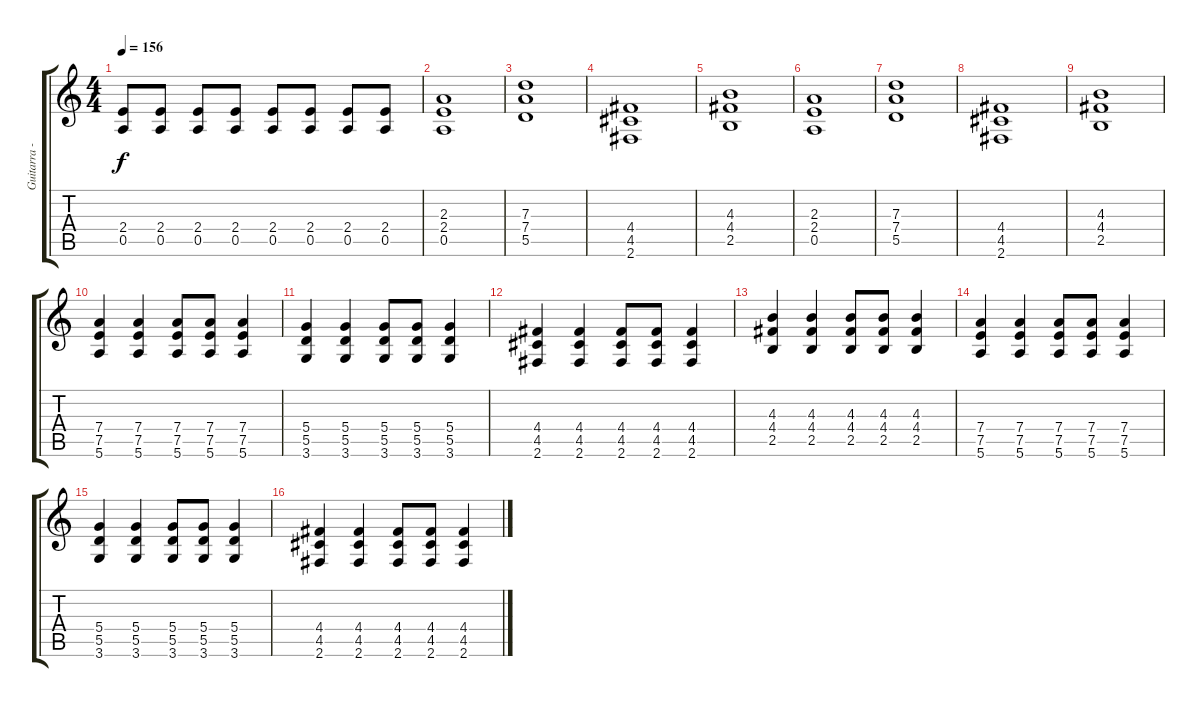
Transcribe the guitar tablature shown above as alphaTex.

\track ("Guitarra - Zé Pedro" "Guitarra -") {instrument distortionguitar}
\staff {score tabs}
\tuning (E4 B3 G3 D3 A2 E2) {hide}
\ts (4 4)
\tempo 156
\clef g2
\ks c
(2.4 0.5).8{dy f} (2.4 0.5).8 (2.4 0.5).8 (2.4 0.5).8 (2.4 0.5).8 (2.4 0.5).8 (2.4 0.5).8 (2.4 0.5).8 |
(2.3 2.4 0.5).1 |
(7.3 7.4 5.5).1 |
(4.4 4.5 2.6).1 |
(4.3 4.4 2.5).1 |
(2.3 2.4 0.5).1 |
(7.3 7.4 5.5).1 |
(4.4 4.5 2.6).1 |
(4.3 4.4 2.5).1 |
(7.4 7.5 5.6).4 (7.4 7.5 5.6).4 (7.4 7.5 5.6).8 (7.4 7.5 5.6).8 (7.4 7.5 5.6).4 |
(5.4 5.5 3.6).4 (5.4 5.5 3.6).4 (5.4 5.5 3.6).8 (5.4 5.5 3.6).8 (5.4 5.5 3.6).4 |
(4.4 4.5 2.6).4 (4.4 4.5 2.6).4 (4.4 4.5 2.6).8 (4.4 4.5 2.6).8 (4.4 4.5 2.6).4 |
(4.3 4.4 2.5).4 (4.3 4.4 2.5).4 (4.3 4.4 2.5).8 (4.3 4.4 2.5).8 (4.3 4.4 2.5).4 |
(7.4 7.5 5.6).4 (7.4 7.5 5.6).4 (7.4 7.5 5.6).8 (7.4 7.5 5.6).8 (7.4 7.5 5.6).4 |
(5.4 5.5 3.6).4 (5.4 5.5 3.6).4 (5.4 5.5 3.6).8 (5.4 5.5 3.6).8 (5.4 5.5 3.6).4 |
(4.4 4.5 2.6).4 (4.4 4.5 2.6).4 (4.4 4.5 2.6).8 (4.4 4.5 2.6).8 (4.4 4.5 2.6).4
